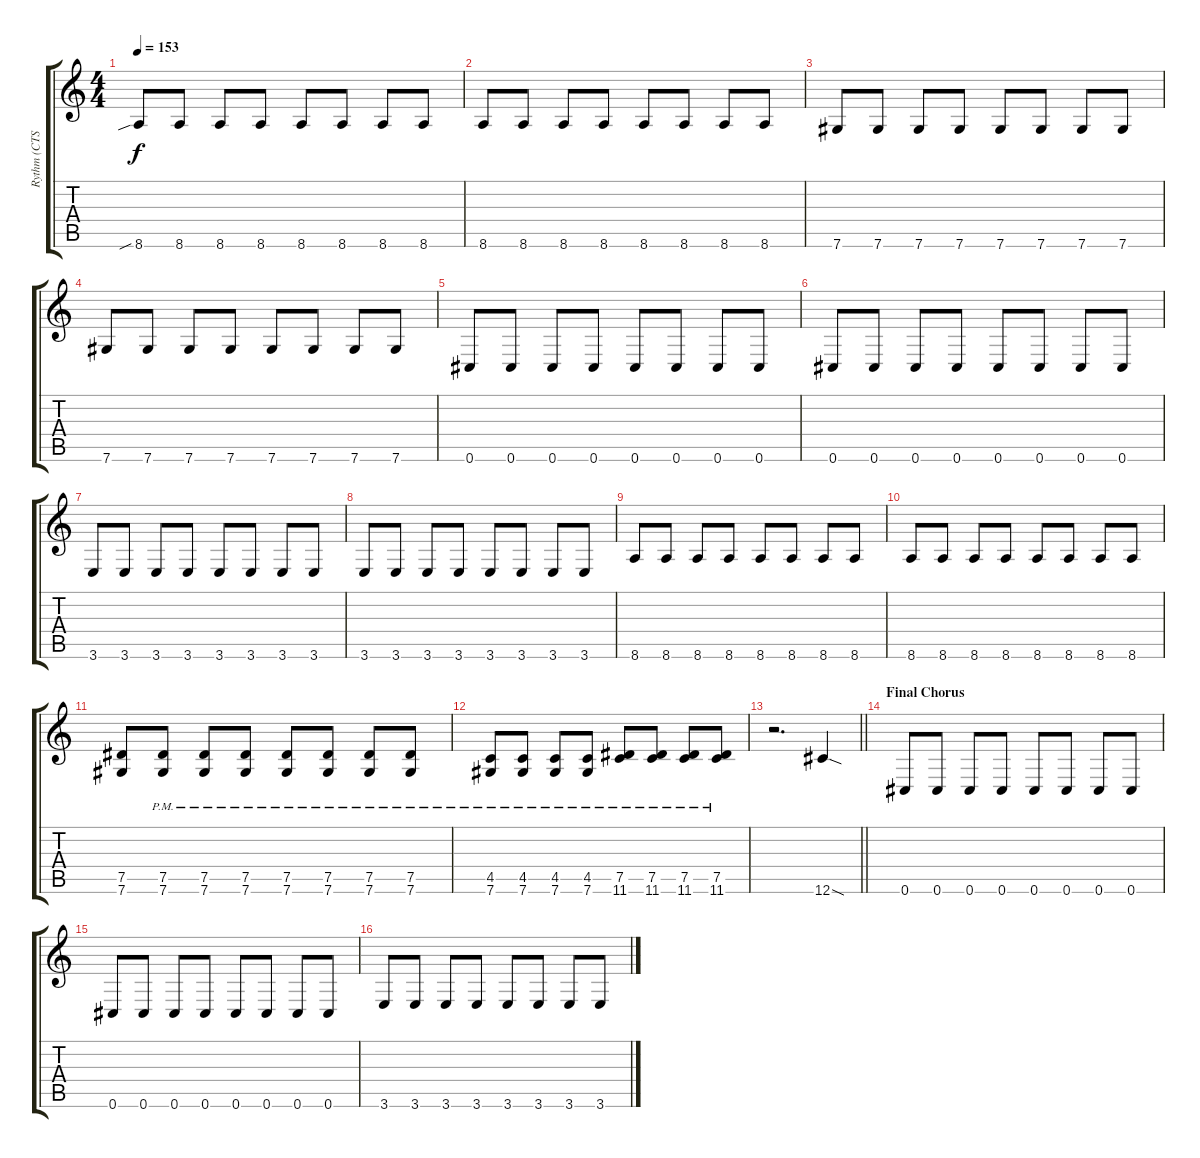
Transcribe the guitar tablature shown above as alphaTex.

\track ("Rythm (CTS) / Lead (IW)" "Rythm (CTS") {instrument distortionguitar}
\staff {score tabs}
\tuning (Eb4 Bb3 Gb3 Db3 Ab2 Db2) {hide}
\ts (4 4)
\tempo 153
\clef g2
\ks c
8.6{sib}.8{dy f} 8.6.8 8.6.8 8.6.8 8.6.8 8.6.8 8.6.8 8.6.8 |
8.6.8 8.6.8 8.6.8 8.6.8 8.6.8 8.6.8 8.6.8 8.6.8 |
7.6.8 7.6.8 7.6.8 7.6.8 7.6.8 7.6.8 7.6.8 7.6.8 |
7.6.8 7.6.8 7.6.8 7.6.8 7.6.8 7.6.8 7.6.8 7.6.8 |
0.6.8 0.6.8 0.6.8 0.6.8 0.6.8 0.6.8 0.6.8 0.6.8 |
0.6.8 0.6.8 0.6.8 0.6.8 0.6.8 0.6.8 0.6.8 0.6.8 |
3.6.8 3.6.8 3.6.8 3.6.8 3.6.8 3.6.8 3.6.8 3.6.8 |
3.6.8 3.6.8 3.6.8 3.6.8 3.6.8 3.6.8 3.6.8 3.6.8 |
8.6.8 8.6.8 8.6.8 8.6.8 8.6.8 8.6.8 8.6.8 8.6.8 |
8.6.8 8.6.8 8.6.8 8.6.8 8.6.8 8.6.8 8.6.8 8.6.8 |
(7.5 7.6).8 (7.5{pm} 7.6{pm}).8 (7.5{pm} 7.6{pm}).8 (7.5{pm} 7.6{pm}).8 (7.5{pm} 7.6{pm}).8 (7.5{pm} 7.6{pm}).8 (7.5{pm} 7.6{pm}).8 (7.5 7.6{pm}).8 |
(4.5{pm} 7.6{pm}).8 (4.5{pm} 7.6{pm}).8 (4.5{pm} 7.6{pm}).8 (4.5{pm} 7.6{pm}).8 (7.5{pm} 11.6{pm}).8 (7.5{pm} 11.6{pm}).8 (7.5{pm} 11.6{pm}).8 (7.5{pm} 11.6{pm}).8 |
\barLineRight lightlight
r.2{d} 12.6{sod}.4 |
\section ("" "Final Chorus")
0.6.8 0.6.8 0.6.8 0.6.8 0.6.8 0.6.8 0.6.8 0.6.8 |
0.6.8 0.6.8 0.6.8 0.6.8 0.6.8 0.6.8 0.6.8 0.6.8 |
3.6.8 3.6.8 3.6.8 3.6.8 3.6.8 3.6.8 3.6.8 3.6.8
